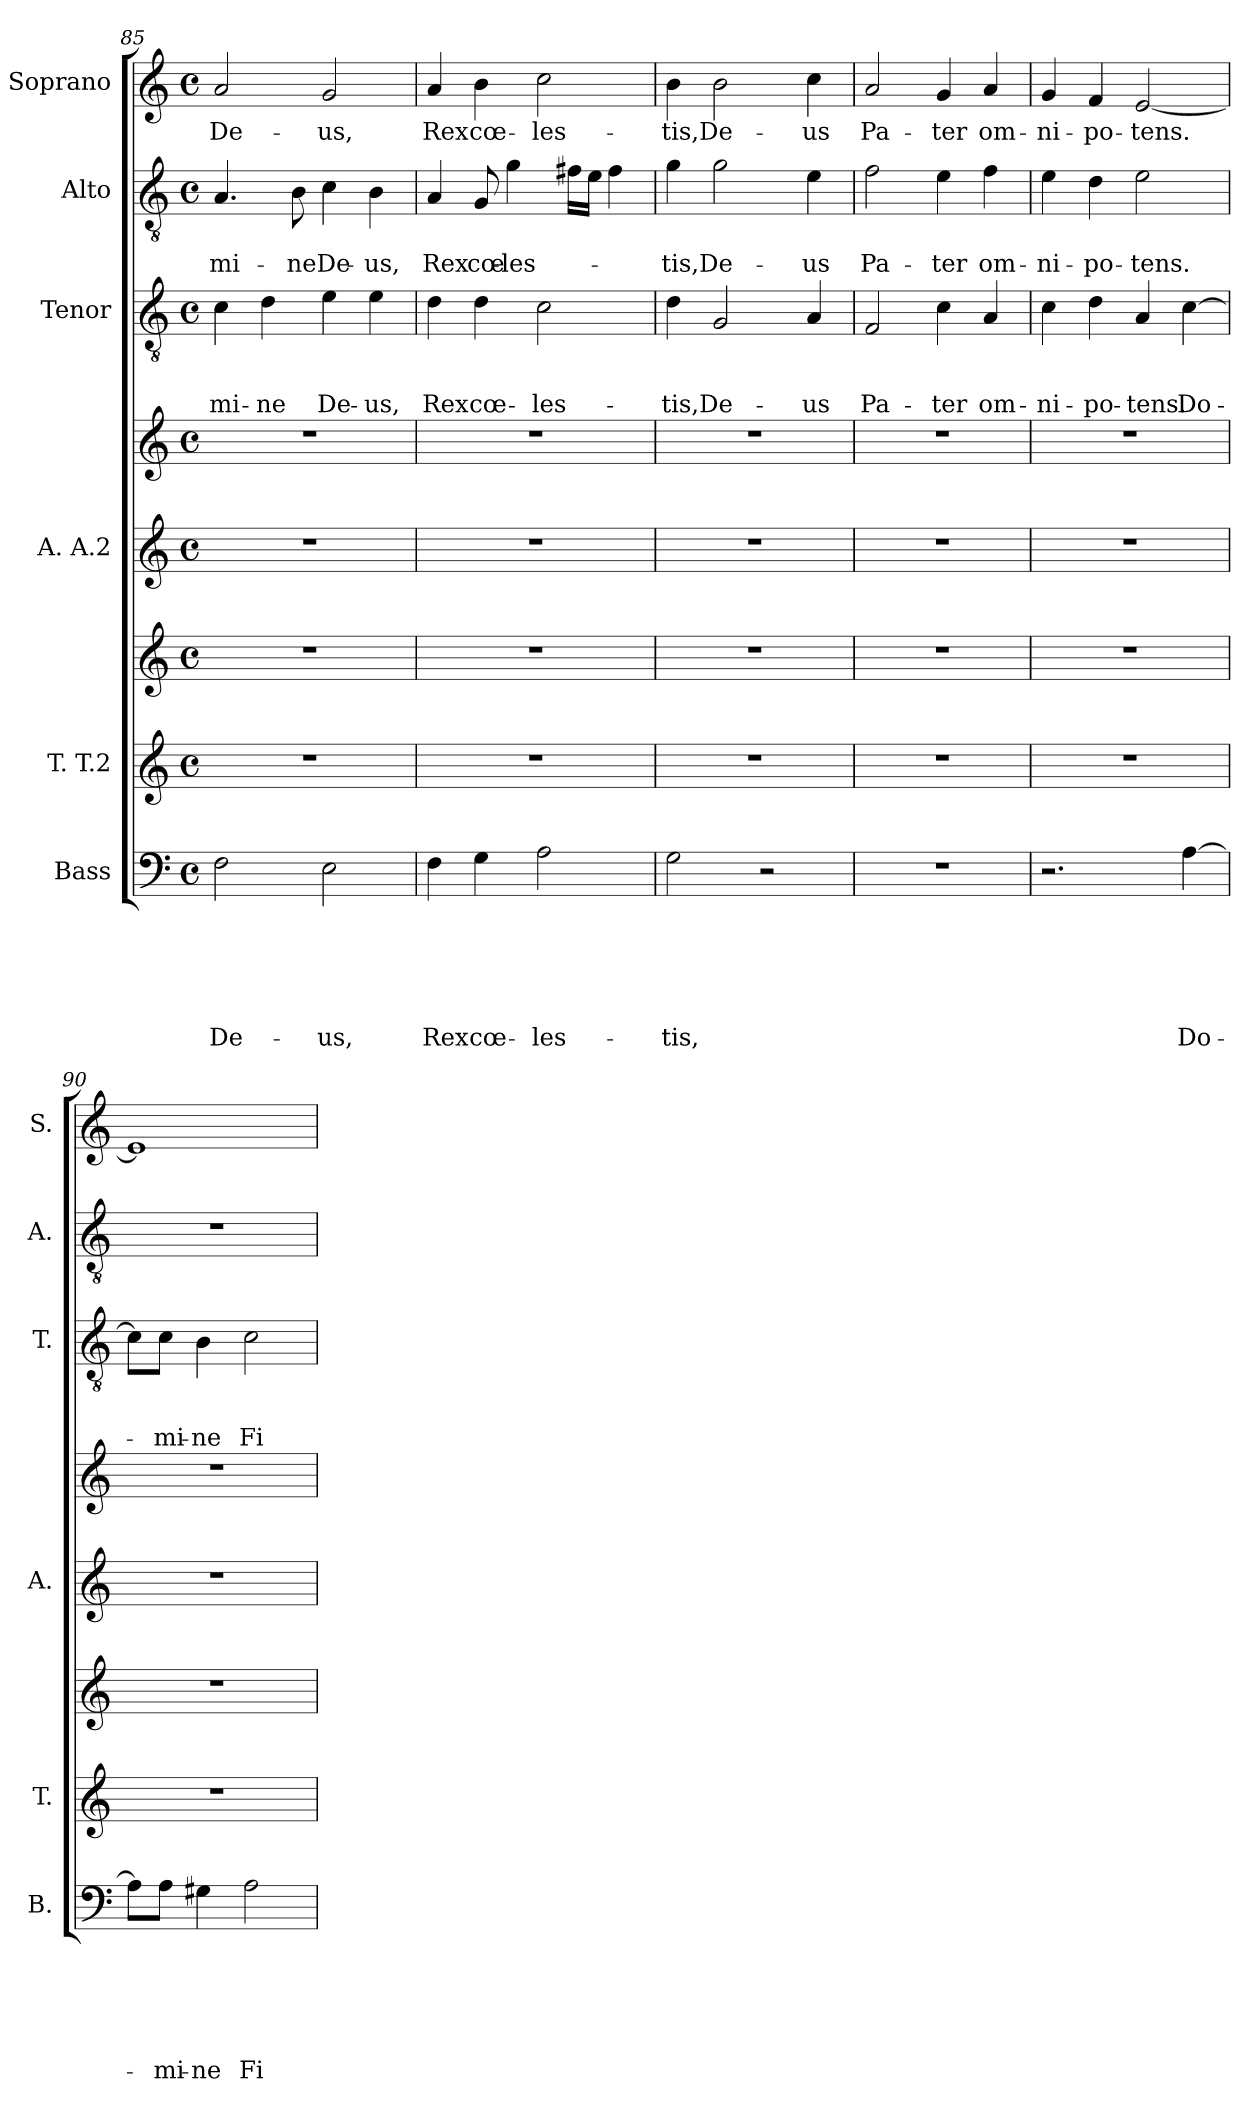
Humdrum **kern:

**kern	**text	**text	**text	**text	**text	**text	**kern	**kern	**kern	**kern	**kern	**text	**text	**text	**kern	**text	**text	**kern	**text
*part6	*part6	*part6	*part6	*part6	*part6	*part6	*part5	*part5	*part4	*part4	*part3	*part3	*part3	*part3	*part2	*part2	*part2	*part1	*part1
*staff8	*staff8	*staff8	*staff8	*staff8	*staff8	*staff8	*staff7	*staff6	*staff5	*staff4	*staff3	*staff3	*staff3	*staff3	*staff2	*staff2	*staff2	*staff1	*staff1
*I"Bass	*	*	*	*	*	*	*I"T. T.2	*	*I"A. A.2	*	*I"Tenor	*	*	*	*I"Alto	*	*	*I"Soprano	*
*I'B.	*	*	*	*	*	*	*I'T.	*	*I'A.	*	*I'T.	*	*	*	*I'A.	*	*	*I'S.	*
!!LO:PB:g=z
*clefF4	*	*	*	*	*	*	*clefG2	*clefG2	*clefG2	*clefG2	*clefGv2	*	*	*	*clefGv2	*	*	*clefG2	*
*k[]	*	*	*	*	*	*	*k[]	*k[]	*k[]	*k[]	*k[]	*	*	*	*k[]	*	*	*k[]	*
*C:	*	*	*	*	*	*	*C:	*C:	*C:	*C:	*C:	*	*	*	*C:	*	*	*C:	*
*M4/4	*	*	*	*	*	*	*M4/4	*M4/4	*M4/4	*M4/4	*M4/4	*	*	*	*M4/4	*	*	*M4/4	*
*met(c)	*	*	*	*	*	*	*met(c)	*met(c)	*met(c)	*met(c)	*met(c)	*	*	*	*met(c)	*	*	*met(c)	*
=85	=85	=85	=85	=85	=85	=85	=85	=85	=85	=85	=85	=85	=85	=85	=85	=85	=85	=85	=85
!	!	!	!	!	!	!LO:LY:b	!	!	!	!	!	!	!	!LO:LY:b	!	!	!LO:LY:b	!	!LO:LY:b
2F\	.	.	.	.	.	De-	1r	1r	1r	1r	4c\	.	.	-mi-	4.A/	.	-mi-	2a/	De-
!	!	!	!	!	!	!	!	!	!	!	!	!	!	!LO:LY:b	!	!	!	!	!
.	.	.	.	.	.	.	.	.	.	.	4d\	.	.	-ne	.	.	.	.	.
!	!	!	!	!	!	!	!	!	!	!	!	!	!	!	!	!	!LO:LY:b	!	!
.	.	.	.	.	.	.	.	.	.	.	.	.	.	.	8B\	.	-neDe-	.	.
!	!	!	!	!	!	!LO:LY:b	!	!	!	!	!	!	!	!LO:LY:b	!	!	!	!	!LO:LY:b
2E\	.	.	.	.	.	-us,	.	.	.	.	4e\	.	.	De-	4c\	.	.	2g/	-us,
!	!	!	!	!	!	!	!	!	!	!	!	!	!	!LO:LY:b	!	!	!LO:LY:b	!	!
.	.	.	.	.	.	.	.	.	.	.	4e\	.	.	-us,	4B\	.	-us,	.	.
=86	=86	=86	=86	=86	=86	=86	=86	=86	=86	=86	=86	=86	=86	=86	=86	=86	=86	=86	=86
!	!	!	!	!	!	!LO:LY:b	!	!	!	!	!	!	!	!LO:LY:b	!	!	!LO:LY:b	!	!LO:LY:b
4F\	.	.	.	.	.	Rex	1r	1r	1r	1r	4d\	.	.	Rex	4A/	.	Rex	4a/	Rex
!	!	!	!	!	!	!LO:LY:b	!	!	!	!	!	!	!	!LO:LY:b	!	!	!LO:LY:b	!	!LO:LY:b
4G\	.	.	.	.	.	cœ-	.	.	.	.	4d\	.	.	cœ-	8G/	.	cœ-	4b\	cœ-
!	!	!	!	!	!	!	!	!	!	!	!	!	!	!	!	!	!LO:LY:b	!	!
.	.	.	.	.	.	.	.	.	.	.	.	.	.	.	4g\	.	-les-	.	.
!	!	!	!	!	!	!LO:LY:b	!	!	!	!	!	!	!	!LO:LY:b	!	!	!	!	!LO:LY:b
2A\	.	.	.	.	.	-les-	.	.	.	.	2c\	.	.	-les-	.	.	.	2cc\	-les-
.	.	.	.	.	.	.	.	.	.	.	.	.	.	.	16f#X\LL	.	.	.	.
.	.	.	.	.	.	.	.	.	.	.	.	.	.	.	16e\JJ	.	.	.	.
.	.	.	.	.	.	.	.	.	.	.	.	.	.	.	4f#\	.	.	.	.
=87	=87	=87	=87	=87	=87	=87	=87	=87	=87	=87	=87	=87	=87	=87	=87	=87	=87	=87	=87
!	!	!	!	!	!	!LO:LY:b	!	!	!	!	!	!	!	!LO:LY:b	!	!	!LO:LY:b	!	!LO:LY:b
2G\	.	.	.	.	.	-tis,	1r	1r	1r	1r	4d\	.	.	-tis,De-	4g\	.	-tis,De-	4b\	-tis,De-
.	.	.	.	.	.	.	.	.	.	.	2G/	.	.	.	2g\	.	.	2b\	.
2r	.	.	.	.	.	.	.	.	.	.	.	.	.	.	.	.	.	.	.
!	!	!	!	!	!	!	!	!	!	!	!	!	!	!LO:LY:b	!	!	!LO:LY:b	!	!LO:LY:b
.	.	.	.	.	.	.	.	.	.	.	4A/	.	.	-us	4e\	.	-us	4cc\	-us
=88	=88	=88	=88	=88	=88	=88	=88	=88	=88	=88	=88	=88	=88	=88	=88	=88	=88	=88	=88
!	!	!	!	!	!	!	!	!	!	!	!	!	!	!LO:LY:b	!	!	!LO:LY:b	!	!LO:LY:b
1r	.	.	.	.	.	.	1r	1r	1r	1r	2F/	.	.	Pa-	2f\	.	Pa-	2a/	Pa-
!	!	!	!	!	!	!	!	!	!	!	!	!	!	!LO:LY:b	!	!	!LO:LY:b	!	!LO:LY:b
.	.	.	.	.	.	.	.	.	.	.	4c\	.	.	-ter	4e\	.	-ter	4g/	-ter
!	!	!	!	!	!	!	!	!	!	!	!	!	!	!LO:LY:b	!	!	!LO:LY:b	!	!LO:LY:b
.	.	.	.	.	.	.	.	.	.	.	4A/	.	.	om-	4f\	.	om-	4a/	om-
=89	=89	=89	=89	=89	=89	=89	=89	=89	=89	=89	=89	=89	=89	=89	=89	=89	=89	=89	=89
!	!	!	!	!	!	!	!	!	!	!	!	!	!	!LO:LY:b	!	!	!LO:LY:b	!	!LO:LY:b
2.r	.	.	.	.	.	.	1r	1r	1r	1r	4c\	.	.	-ni-	4e\	.	-ni-	4g/	-ni-
!	!	!	!	!	!	!	!	!	!	!	!	!	!	!LO:LY:b	!	!	!LO:LY:b	!	!LO:LY:b
.	.	.	.	.	.	.	.	.	.	.	4d\	.	.	-po-	4d\	.	-po-	4f/	-po-
!	!	!	!	!	!	!	!	!	!	!	!	!	!	!LO:LY:b	!	!	!LO:LY:b	!	!LO:LY:b
.	.	.	.	.	.	.	.	.	.	.	4A/	.	.	-tens.	2e\	.	-tens.	[<2e/	-tens.
!	!	!	!	!	!	!LO:LY:b	!	!	!	!	!	!	!	!LO:LY:b	!	!	!	!	!
[<4A\	.	.	.	.	.	Do-	.	.	.	.	[<4c\	.	.	Do-	.	.	.	.	.
!!LO:LB:g=z
=90	=90	=90	=90	=90	=90	=90	=90	=90	=90	=90	=90	=90	=90	=90	=90	=90	=90	=90	=90
8A\L]	.	.	.	.	.	.	1r	1r	1r	1r	8c\L]	.	.	.	1r	.	.	1e]	.
!	!	!	!	!	!	!LO:LY:b	!	!	!	!	!	!	!	!LO:LY:b	!	!	!	!	!
8A\J	.	.	.	.	.	-mi-	.	.	.	.	8c\J	.	.	-mi-	.	.	.	.	.
!	!	!	!	!	!	!LO:LY:b	!	!	!	!	!	!	!	!LO:LY:b	!	!	!	!	!
4G#X\	.	.	.	.	.	-ne	.	.	.	.	4B\	.	.	-ne	.	.	.	.	.
!	!	!	!	!	!	!LO:LY:b	!	!	!	!	!	!	!	!LO:LY:b	!	!	!	!	!
2A\	.	.	.	.	.	Fi-	.	.	.	.	2c\	.	.	Fi-	.	.	.	.	.
=	=	=	=	=	=	=	=	=	=	=	=	=	=	=	=	=	=	=	=
*-	*-	*-	*-	*-	*-	*-	*-	*-	*-	*-	*-	*-	*-	*-	*-	*-	*-	*-	*-
